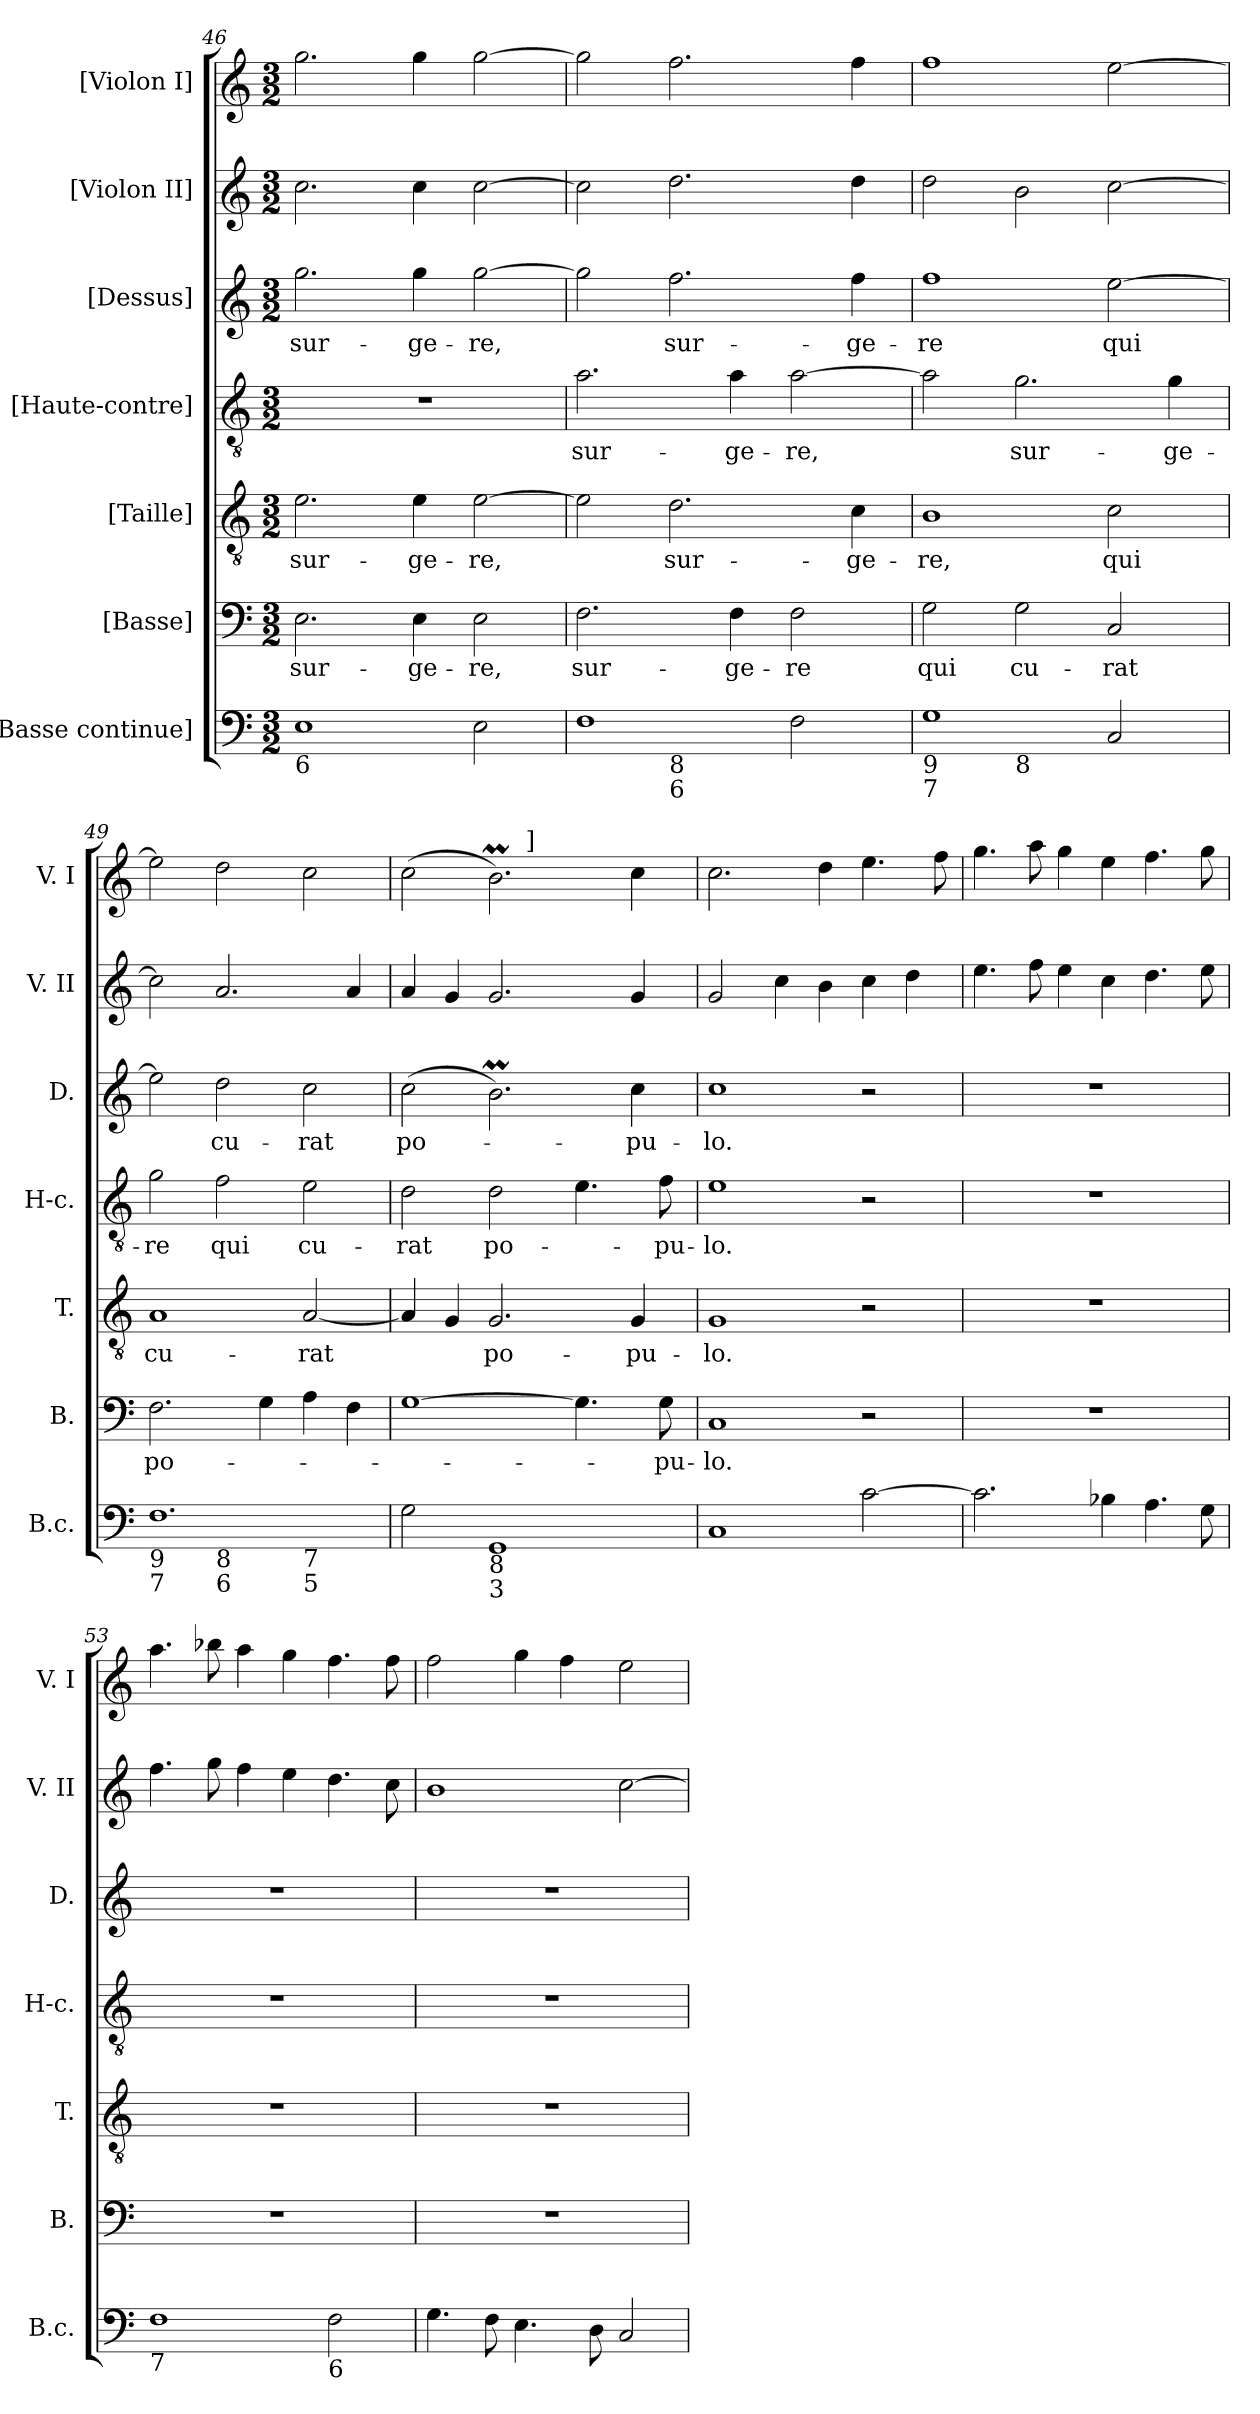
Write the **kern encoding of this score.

**kern	**kern	**text	**kern	**text	**kern	**text	**kern	**text	**kern	**kern
*part7	*part6	*part6	*part5	*part5	*part4	*part4	*part3	*part3	*part2	*part1
*staff7	*staff6	*staff6	*staff5	*staff5	*staff4	*staff4	*staff3	*staff3	*staff2	*staff1
*I"[Basse continue]	*I"[Basse]	*	*I"[Taille]	*	*I"[Haute-contre]	*	*I"[Dessus]	*	*I"[Violon II]	*I"[Violon I]
*I'B.c.	*I'B.	*	*I'T.	*	*I'H-c.	*	*I'D.	*	*I'V. II	*I'V. I
*clefF4	*clefF4	*	*clefGv2	*	*clefGv2	*	*clefG2	*	*clefG2	*clefG2
*	*	*	*ITrd7c12	*	*ITrd7c12	*	*	*	*	*
*k[]	*k[]	*	*k[]	*	*k[]	*	*k[]	*	*k[]	*k[]
*C:	*C:	*	*C:	*	*C:	*	*C:	*	*C:	*C:
*M3/2	*M3/2	*	*M3/2	*	*M3/2	*	*M3/2	*	*M3/2	*M3/2
=46	=46	=46	=46	=46	=46	=46	=46	=46	=46	=46
!LO:TX:b:t=6	!	!	!	!	!	!	!	!	!	!
!	!	!LO:LY:b	!	!LO:LY:b	!LO:N:vis=1	!	!	!LO:LY:b	!	!
1E	2.E\	sur-	2.E\	sur-	1.r	.	2.gg\	sur-	2.cc\	2.gg\
!	!	!LO:LY:b	!	!LO:LY:b	!	!	!	!LO:LY:b	!	!
.	4E\	-ge-	4E\	-ge-	.	.	4gg\	-ge-	4cc\	4gg\
!	!	!LO:LY:b	!	!LO:LY:b	!	!	!	!LO:LY:b	!	!
2E\	2E\	-re,	[>2E\	-re,	.	.	[>2gg\	-re,	[>2cc\	[>2gg\
=47	=47	=47	=47	=47	=47	=47	=47	=47	=47	=47
!LO:TX:b:t=9	!	!	!	!	!	!	!	!	!	!
!LO:TX:b:t=7	!	!	!	!	!	!	!	!	!	!
!	!	!LO:LY:b	!	!	!	!LO:LY:b	!	!	!	!
*^	*	*	*	*	*	*	*	*	*	*
1F	2ryy	2.F\	sur-	2E\]	.	2.A\	sur-	2gg\]	.	2cc\]	2gg\]
!	!LO:TX:b:t=8	!	!	!	!	!	!	!	!	!	!
!	!LO:TX:b:t=6	!	!	!	!	!	!	!	!	!	!
!	!	!	!	!	!LO:LY:b	!	!	!	!LO:LY:b	!	!
.	1ryy	.	.	2.D\	sur-	.	.	2.ff\	sur-	2.dd\	2.ff\
!	!	!	!LO:LY:b	!	!	!	!LO:LY:b	!	!	!	!
.	.	4F\	-ge-	.	.	4A\	-ge-	.	.	.	.
!	!	!	!LO:LY:b	!	!	!	!LO:LY:b	!	!	!	!
2F\	.	2F\	-re	.	.	[>2A\	-re,	.	.	.	.
!	!	!	!	!	!LO:LY:b	!	!	!	!LO:LY:b	!	!
.	.	.	.	4C\	-ge-	.	.	4ff\	-ge-	4dd\	4ff\
=48	=48	=48	=48	=48	=48	=48	=48	=48	=48	=48	=48
!LO:TX:b:t=9	!	!	!	!	!	!	!	!	!	!	!
!LO:TX:b:t=7	!	!	!	!	!	!	!	!	!	!	!
!	!	!	!LO:LY:b	!	!LO:LY:b	!	!	!	!LO:LY:b	!	!
1G	2ryy	2G\	qui	1BB	-re,	2A\]	.	1ff	-re	2dd\	1ff
!	!LO:TX:b:t=8	!	!	!	!	!	!	!	!	!	!
!	!	!	!LO:LY:b	!	!	!	!LO:LY:b	!	!	!	!
.	1ryy	2G\	cu-	.	.	2.G\	sur-	.	.	2b\	.
!	!	!	!LO:LY:b	!	!LO:LY:b	!	!	!	!LO:LY:b	!	!
2C/	.	2C/	-rat	2C\	qui	.	.	[>2ee\	qui	[>2cc\	[>2ee\
!	!	!	!	!	!	!	!LO:LY:b	!	!	!	!
.	.	.	.	.	.	4G\	-ge-	.	.	.	.
=49	=49	=49	=49	=49	=49	=49	=49	=49	=49	=49	=49
!LO:TX:b:t=9	!	!	!	!	!	!	!	!	!	!	!
!LO:TX:b:t=7	!	!	!	!	!	!	!	!	!	!	!
!	!	!	!LO:LY:b	!	!LO:LY:b	!	!LO:LY:b	!	!	!	!
*	*^	*	*	*	*	*	*	*	*	*	*
1.F	2ryy	1ryy	2.F\	po-	1AA	cu-	2G\	-re	2ee\]	.	2cc\]	2ee\]
!	!LO:TX:b:t=8	!	!	!	!	!	!	!	!	!	!	!
!	!LO:TX:b:t=6	!	!	!	!	!	!	!	!	!	!	!
!	!	!	!	!	!	!	!	!LO:LY:b	!	!LO:LY:b	!	!
.	1ryy	.	.	.	.	.	2F\	qui	2dd\	cu-	2.a/	2dd\
.	.	.	4G\	.	.	.	.	.	.	.	.	.
!	!	!LO:TX:b:t=7	!	!	!	!	!	!	!	!	!	!
!	!	!LO:TX:b:t=5	!	!	!	!	!	!	!	!	!	!
!	!	!	!	!	!	!LO:LY:b	!	!LO:LY:b	!	!LO:LY:b	!	!
.	.	2ryy	4A\	.	[<2AA/	-rat	2E\	cu-	2cc\	-rat	.	2cc\
.	.	.	4F\	.	.	.	.	.	.	.	4a/	.
!!LO:LB:g=z
=50	=50	=50	=50	=50	=50	=50	=50	=50	=50	=50	=50	=50
!	!	!	!	!	!	!	!	!	!	!	!	!LO:TX:a:t=[
!LO:TX:b:t=9	!	!	!	!	!	!	!	!	!	!	!	!
!LO:TX:b:t=54	!	!	!	!	!	!	!	!	!	!	!	!
!	!	!	!	!	!	!	!	!LO:LY:b	!	!LO:LY:b	!	!
*v	*v	*v	*	*	*	*	*	*	*	*	*	*^
2G\	[>1G	.	4AA/]	.	2D\	-rat	(>2cc\	po-	4a/	(>2cc\	2ryy
.	.	.	4GG/	.	.	.	.	.	4g/	.	.
!LO:TX:b:t=8	!	!	!	!	!	!	!	!	!	!	!
!LO:TX:b:t=3	!	!	!	!	!	!	!	!	!	!	!
!	!	!	!	!LO:LY:b	!	!LO:LY:b	!	!	!	!	!
1GG	.	.	2.GG/	po-	2D\	po-	2.bm\)	.	2.g/	2.bm\)	8.ryy
!	!	!	!	!	!	!	!	!	!	!	!LO:TX:a:t=]
.	.	.	.	.	.	.	.	.	.	.	2ryy
.	4.G\]	.	.	.	4.E\	.	.	.	.	.	.
.	.	.	.	.	.	.	.	.	.	.	4ryy
!	!	!	!	!LO:LY:b	!	!	!	!LO:LY:b	!	!	!
.	.	.	4GG/	-pu-	.	.	4cc\	-pu-	4g/	4cc\	.
!	!	!LO:LY:b	!	!	!	!LO:LY:b	!	!	!	!	!
.	8G\	-pu-	.	.	8F\	-pu-	.	.	.	.	.
.	.	.	.	.	.	.	.	.	.	.	16ryy
=51	=51	=51	=51	=51	=51	=51	=51	=51	=51	=51	=51
!	!	!LO:LY:b	!	!LO:LY:b	!	!LO:LY:b	!	!LO:LY:b	!	!	!
*	*	*	*	*	*	*	*	*	*	*v	*v
1C	1C	-lo.	1GG	-lo.	1E	-lo.	1cc	-lo.	2g/	2.cc\
.	.	.	.	.	.	.	.	.	4cc\	.
.	.	.	.	.	.	.	.	.	4b\	4dd\
[>2c\	2r	.	2r	.	2r	.	2r	.	4cc\	4.ee\
.	.	.	.	.	.	.	.	.	4dd\	.
.	.	.	.	.	.	.	.	.	.	8ff\
=52	=52	=52	=52	=52	=52	=52	=52	=52	=52	=52
!	!LO:N:vis=1	!	!LO:N:vis=1	!	!LO:N:vis=1	!	!LO:N:vis=1	!	!	!
2.c\]	1.r	.	1.r	.	1.r	.	1.r	.	4.ee\	4.gg\
.	.	.	.	.	.	.	.	.	8ff\	8aa\
.	.	.	.	.	.	.	.	.	4ee\	4gg\
4B-X\	.	.	.	.	.	.	.	.	4cc\	4ee\
4.A\	.	.	.	.	.	.	.	.	4.dd\	4.ff\
8G\	.	.	.	.	.	.	.	.	8ee\	8gg\
!!LO:PB:g=z
=53	=53	=53	=53	=53	=53	=53	=53	=53	=53	=53
!LO:TX:b:t=7	!	!	!	!	!	!	!	!	!	!
!	!LO:N:vis=1	!	!LO:N:vis=1	!	!LO:N:vis=1	!	!LO:N:vis=1	!	!	!
1F	1.r	.	1.r	.	1.r	.	1.r	.	4.ff\	4.aa\
.	.	.	.	.	.	.	.	.	8gg\	8bb-X\
.	.	.	.	.	.	.	.	.	4ff\	4aa\
.	.	.	.	.	.	.	.	.	4ee\	4gg\
!LO:TX:b:t=6	!	!	!	!	!	!	!	!	!	!
2F\	.	.	.	.	.	.	.	.	4.dd\	4.ff\
.	.	.	.	.	.	.	.	.	8cc\	8ff\
=54	=54	=54	=54	=54	=54	=54	=54	=54	=54	=54
!	!LO:N:vis=1	!	!LO:N:vis=1	!	!LO:N:vis=1	!	!LO:N:vis=1	!	!	!
4.G\	1.r	.	1.r	.	1.r	.	1.r	.	1b	2ff\
8F\	.	.	.	.	.	.	.	.	.	.
4.E\	.	.	.	.	.	.	.	.	.	4gg\
.	.	.	.	.	.	.	.	.	.	4ff\
8D\	.	.	.	.	.	.	.	.	.	.
2C/	.	.	.	.	.	.	.	.	[>2cc\	2ee\
=	=	=	=	=	=	=	=	=	=	=
*-	*-	*-	*-	*-	*-	*-	*-	*-	*-	*-
